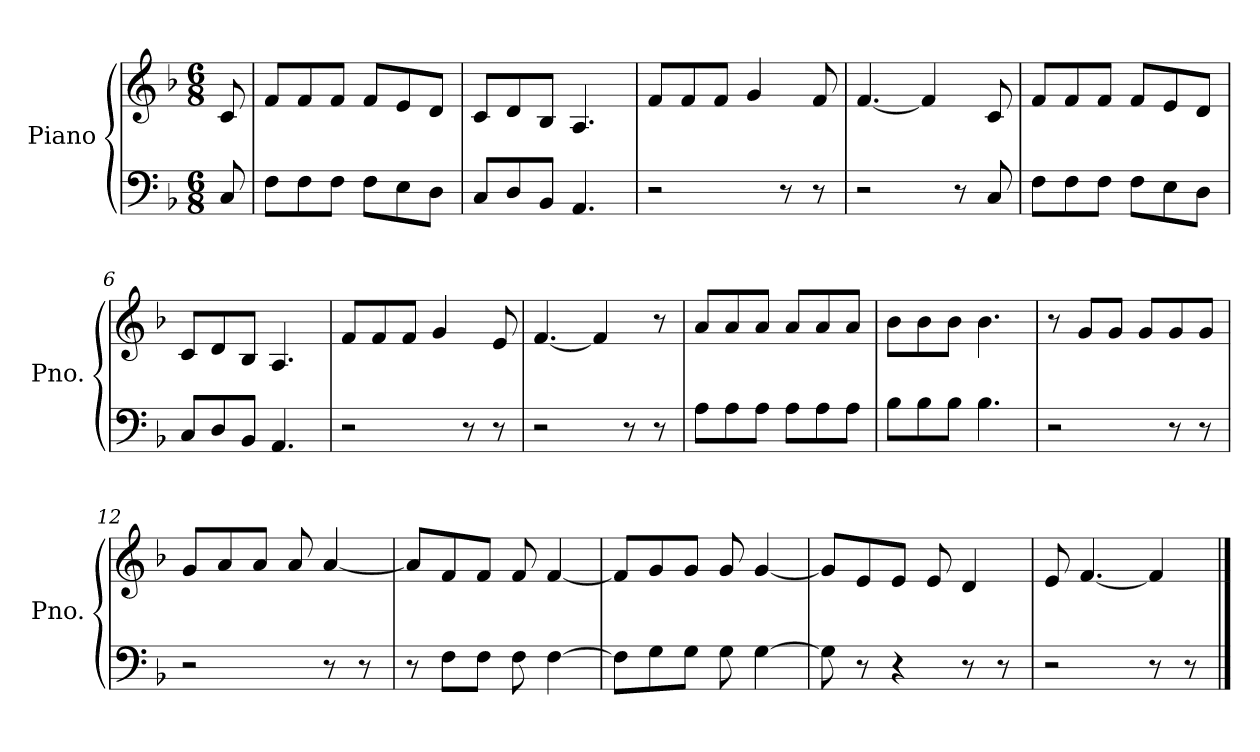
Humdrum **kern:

**kern	**kern
*part1	*part1
*staff2	*staff1
*I"Piano	*
*I'Pno.	*
*clefF4	*clefG2
*k[b-]	*k[b-]
*M6/8	*M6/8
*MM160	*MM160
=	=
8C/	8c/
=1	=1
8F\L	8f/L
8F\	8f/
8F\J	8f/J
8F\L	8f/L
8E\	8e/
8D\J	8d/J
=2	=2
8C/L	8c/L
8D/	8d/
8BB-/J	8B-/J
!LO:N:head=solid	!LO:N:head=solid
4.AA/	4.A/
=3	=3
2r	8f/L
.	8f/
.	8f/J
.	4g/
8r	.
8r	8f/
=4	=4
2r	[4.f/
.	4f/]
8r	.
8C/	8c/
=5	=5
8F\L	8f/L
8F\	8f/
8F\J	8f/J
8F\L	8f/L
8E\	8e/
8D\J	8d/J
=6	=6
8C/L	8c/L
8D/	8d/
8BB-/J	8B-/J
!LO:N:head=solid	!LO:N:head=solid
4.AA/	4.A/
!!LO:LB:g=z
=7	=7
2r	8f/L
.	8f/
.	8f/J
.	4g/
8r	.
8r	8e/
=8	=8
2r	[4.f/
.	4f/]
8r	.
8r	8r
=9	=9
8A\L	8a/L
8A\	8a/
8A\J	8a/J
8A\L	8a/L
8A\	8a/
8A\J	8a/J
=10	=10
8B-\L	8b-\L
8B-\	8b-\
8B-\J	8b-\J
4.B-\	4.b-\
=11	=11
2r	8r
.	8g/L
.	8g/J
.	8g/L
8r	8g/
8r	8g/J
=12	=12
2r	8g/L
.	8a/
.	8a/J
.	8a/
8r	[4a/
8r	.
=13	=13
8r	8a/L]
8F\L	8f/
8F\J	8f/J
8F\	8f/
[4F\	[4f/
!!LO:LB:g=z
=14	=14
8F\L]	8f/L]
8G\	8g/
8G\J	8g/J
8G\	8g/
[4G\	[4g/
=15	=15
8G\]	8g/L]
8r	8e/
4r	8e/J
.	8e/
8r	4d/
8r	.
=16	=16
2r	8e/
.	[4.f/
8r	4f/]
8r	.
==	==
*-	*-
